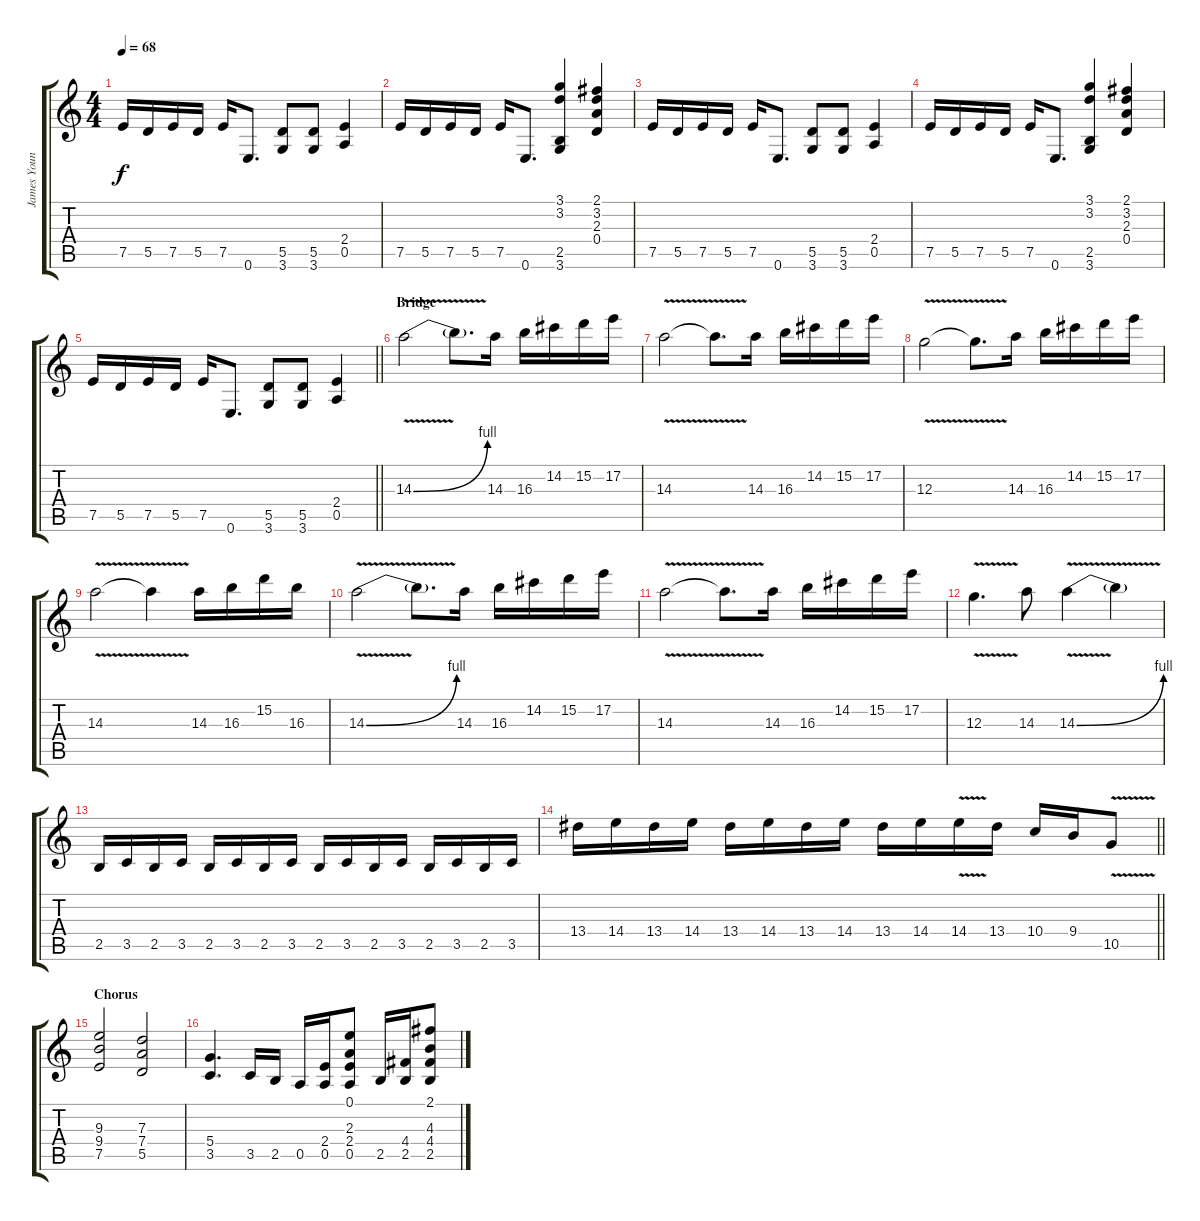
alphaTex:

\track ("James Young" "James Youn") {instrument distortionguitar}
\staff {score tabs}
\tuning (E4 B3 G3 D3 A2 E2) {hide}
\ts (4 4)
\tempo 68
\clef g2
\ks c
7.5.16{dy f} 5.5.16 7.5.16 5.5.16 7.5.16 0.6.8{d} (5.5 3.6).8 (5.5 3.6).8 (2.4 0.5).4 |
7.5.16 5.5.16 7.5.16 5.5.16 7.5.16 0.6.8{d} (3.1 3.2 2.5 3.6).4 (2.1 3.2 2.3 0.4).4 |
7.5.16 5.5.16 7.5.16 5.5.16 7.5.16 0.6.8{d} (5.5 3.6).8 (5.5 3.6).8 (2.4 0.5).4 |
7.5.16 5.5.16 7.5.16 5.5.16 7.5.16 0.6.8{d} (3.1 3.2 2.5 3.6).4 (2.1 3.2 2.3 0.4).4 |
\barLineRight lightlight
7.5.16 5.5.16 7.5.16 5.5.16 7.5.16 0.6.8{d} (5.5 3.6).8 (5.5 3.6).8 (2.4 0.5).4 |
\section ("" "Bridge")
14.3{be (bend 0 0 60 4) v}.2 14.3{t}.8{d} 14.3.16 16.3.16 14.2.16 15.2.16 17.2.16 |
14.3{v}.2 14.3{t}.8{d} 14.3.16 16.3.16 14.2.16 15.2.16 17.2.16 |
12.3{v}.2 12.3{t}.8{d} 14.3.16 16.3.16 14.2.16 15.2.16 17.2.16 |
14.3{v}.2 14.3{t}.4 14.3.16 16.3.16 15.2.16 16.3.16 |
14.3{be (bend 0 0 60 4) v}.2 14.3{t}.8{d} 14.3.16 16.3.16 14.2.16 15.2.16 17.2.16 |
14.3{v}.2 14.3{t}.8{d} 14.3.16 16.3.16 14.2.16 15.2.16 17.2.16 |
12.3{v}.4{d} 14.3.8 14.3{be (bend 0 0 60 4) v}.4 14.3{t}.4 |
2.5.16 3.5.16 2.5.16 3.5.16 2.5.16 3.5.16 2.5.16 3.5.16 2.5.16 3.5.16 2.5.16 3.5.16 2.5.16 3.5.16 2.5.16 3.5.16 |
\barLineRight lightlight
13.4.16 14.4.16 13.4.16 14.4.16 13.4.16 14.4.16 13.4.16 14.4.16 13.4.16 14.4.16 14.4{v}.16 13.4.16 10.4.16 9.4.16 10.5{v}.8 |
\section ("" "Chorus")
(9.3 9.4 7.5).2 (7.3 7.4 5.5).2 |
(5.4 3.5).4{d} 3.5.16 2.5.16 0.5.16 (2.4 0.5).16 (0.1 2.3 2.4 0.5).8 2.5.16 (4.4 2.5).16 (2.1 4.3 4.4 2.5).8
